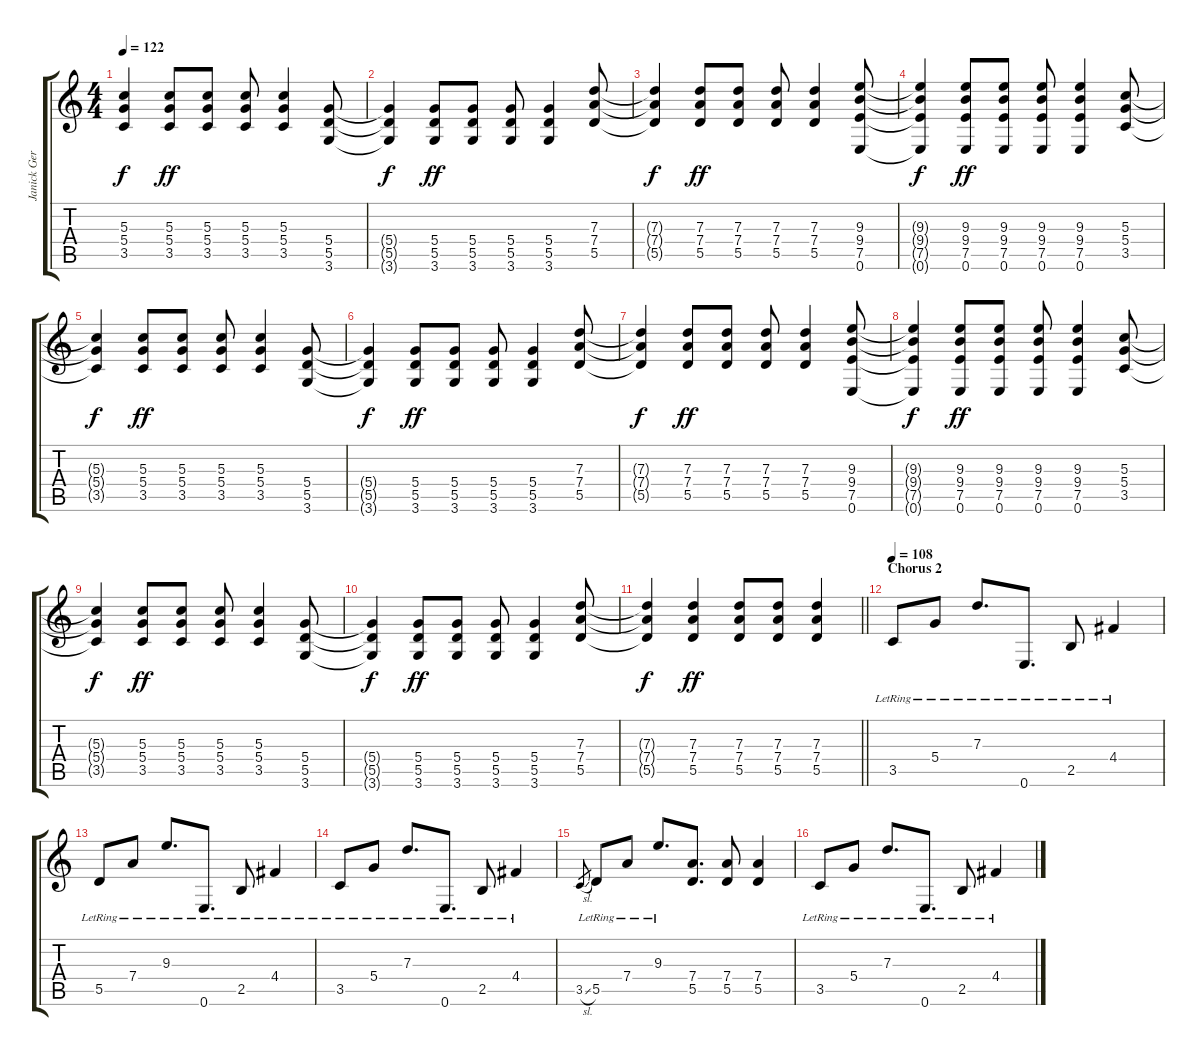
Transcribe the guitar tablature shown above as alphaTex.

\track ("Janick Gers" "Janick Ger") {instrument distortionguitar}
\staff {score tabs}
\tuning (E4 B3 G3 D3 A2 E2) {hide}
\ts (4 4)
\tempo 122
\clef g2
\ks c
(5.3{t} 5.4{t} 3.5{t}).4{dy f} (5.3 5.4 3.5).8{dy ff} (5.3 5.4 3.5).8 (5.3 5.4 3.5).8 (5.3 5.4 3.5).4 (5.4 5.5 3.6).8 |
(5.4{t} 5.5{t} 3.6{t}).4{dy f} (5.4 5.5 3.6).8{dy ff} (5.4 5.5 3.6).8 (5.4 5.5 3.6).8 (5.4 5.5 3.6).4 (7.3 7.4 5.5).8 |
(7.3{t} 7.4{t} 5.5{t}).4{dy f} (7.3 7.4 5.5).8{dy ff} (7.3 7.4 5.5).8 (7.3 7.4 5.5).8 (7.3 7.4 5.5).4 (9.3 9.4 7.5 0.6).8 |
(9.3{t} 9.4{t} 7.5{t} 0.6{t}).4{dy f} (9.3 9.4 7.5 0.6).8{dy ff} (9.3 9.4 7.5 0.6).8 (9.3 9.4 7.5 0.6).8 (9.3 9.4 7.5 0.6).4 (5.3 5.4 3.5).8 |
(5.3{t} 5.4{t} 3.5{t}).4{dy f} (5.3 5.4 3.5).8{dy ff} (5.3 5.4 3.5).8 (5.3 5.4 3.5).8 (5.3 5.4 3.5).4 (5.4 5.5 3.6).8 |
(5.4{t} 5.5{t} 3.6{t}).4{dy f} (5.4 5.5 3.6).8{dy ff} (5.4 5.5 3.6).8 (5.4 5.5 3.6).8 (5.4 5.5 3.6).4 (7.3 7.4 5.5).8 |
(7.3{t} 7.4{t} 5.5{t}).4{dy f} (7.3 7.4 5.5).8{dy ff} (7.3 7.4 5.5).8 (7.3 7.4 5.5).8 (7.3 7.4 5.5).4 (9.3 9.4 7.5 0.6).8 |
(9.3{t} 9.4{t} 7.5{t} 0.6{t}).4{dy f} (9.3 9.4 7.5 0.6).8{dy ff} (9.3 9.4 7.5 0.6).8 (9.3 9.4 7.5 0.6).8 (9.3 9.4 7.5 0.6).4 (5.3 5.4 3.5).8 |
(5.3{t} 5.4{t} 3.5{t}).4{dy f} (5.3 5.4 3.5).8{dy ff} (5.3 5.4 3.5).8 (5.3 5.4 3.5).8 (5.3 5.4 3.5).4 (5.4 5.5 3.6).8 |
(5.4{t} 5.5{t} 3.6{t}).4{dy f} (5.4 5.5 3.6).8{dy ff} (5.4 5.5 3.6).8 (5.4 5.5 3.6).8 (5.4 5.5 3.6).4 (7.3 7.4 5.5).8 |
\barLineRight lightlight
(7.3{t} 7.4{t} 5.5{t}).4{dy f} (7.3 7.4 5.5).4{dy ff} (7.3 7.4 5.5).8 (7.3 7.4 5.5).8 (7.3 7.4 5.5).4 |
\section ("" "Chorus 2")
\tempo 108
3.5{lr}.8 5.4{lr}.8 7.3{lr}.8{d} 0.6{lr}.8{d} 2.5{lr}.8 4.4{lr}.4 |
5.5{lr}.8 7.4{lr}.8 9.3{lr}.8{d} 0.6{lr}.8{d} 2.5{lr}.8 4.4{lr}.4 |
3.5{lr}.8 5.4{lr}.8 7.3{lr}.8{d} 0.6{lr}.8{d} 2.5{lr}.8 4.4{lr}.4 |
3.5{sl}.8{gr} 5.5{lr}.8 7.4{lr}.8 9.3{lr}.8{d} (7.4 5.5).8{d} (7.4 5.5).8 (7.4 5.5).4 |
3.5{lr}.8 5.4{lr}.8 7.3{lr}.8{d} 0.6{lr}.8{d} 2.5{lr}.8 4.4{lr}.4
